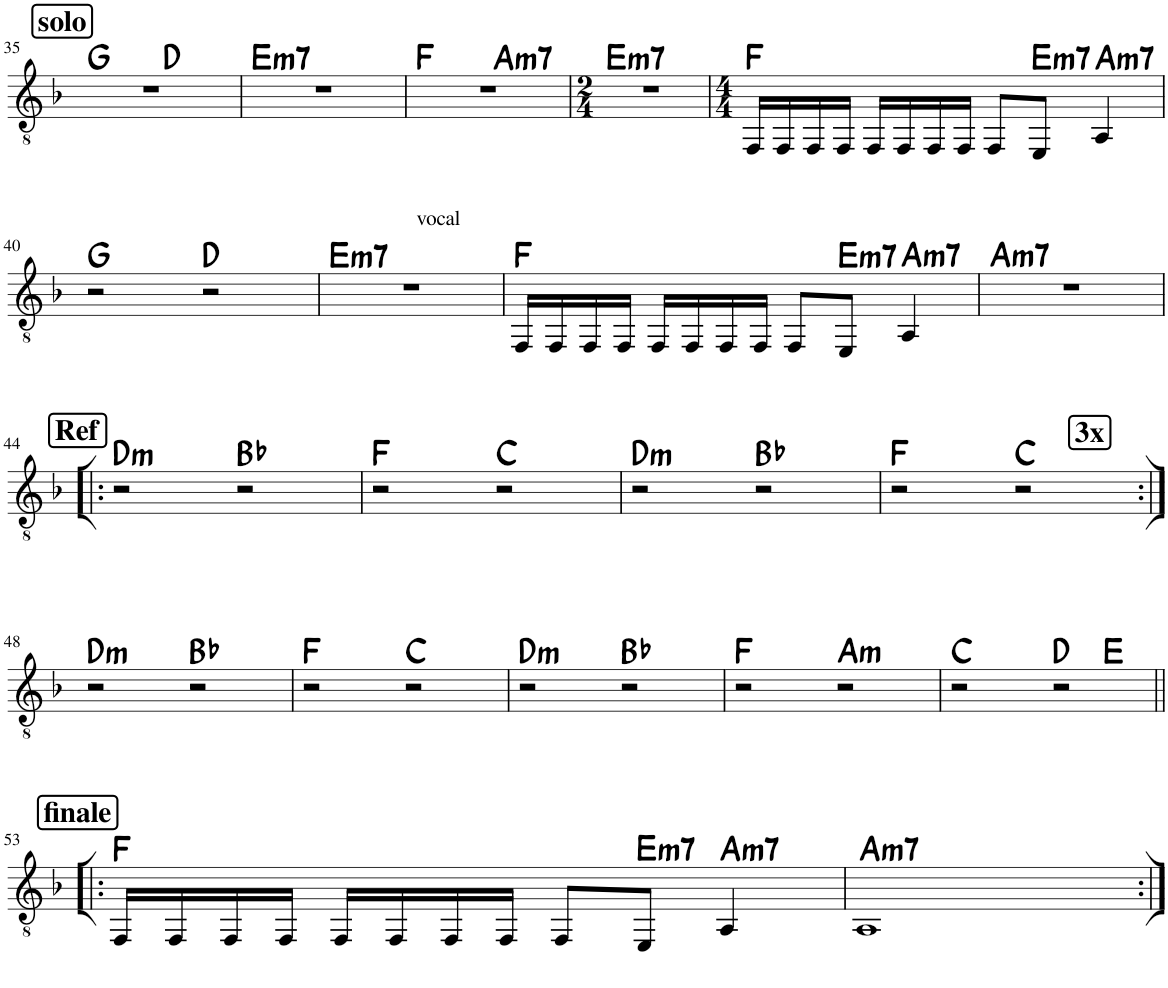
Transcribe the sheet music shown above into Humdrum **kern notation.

**kern	**harte
*part1	*part1
*staff1	*
*I"Classical Guitar	*
*I'Guit.	*
!!LO:PB:g=z
*clefGv2	*
*k[b-]	*
*M4/4	*
!!LO:REH:place=s1:a:B:rj:fs=14:t=solo
=35	=35
*^	*
1r	2ryy	G:maj
.	2ryy	D:maj
=36	=36	=36
!	!	!LO:H:kt=m7
*v	*v	*
1r	E:min7
=37	=37
*^	*
1r	2ryy	F:maj
!	!	!LO:H:kt=m7
.	2ryy	A:min7
*v	*v	*
=38	=38
*M2/4	*
*^	*
!	!	!LO:H:kt=m7
*v	*v	*
2r	E:min7
=39	=39
*M4/4	*
16FF/LL	F:maj
16FF/	.
16FF/	.
16FF/JJ	.
16FF/LL	.
16FF/	.
16FF/	.
16FF/JJ	.
8FF/L	.
!	!LO:H:kt=m7
8EE/J	E:min7
!	!LO:H:kt=m7
4AA/	A:min7
!!LO:LB:g=z
=40	=40
2r	G:maj
2r	D:maj
=41	=41
!LO:TX:a:t=vocal	!LO:H:kt=m7
1r	E:min7
=42	=42
16FF/LL	F:maj
16FF/	.
16FF/	.
16FF/JJ	.
16FF/LL	.
16FF/	.
16FF/	.
16FF/JJ	.
8FF/L	.
!	!LO:H:kt=m7
8EE/J	E:min7
!	!LO:H:kt=m7
4AA/	A:min7
=43	=43
!	!LO:H:kt=m7
1r	A:min7
!!LO:LB:g=z
!!LO:REH:place=s1:a:B:rj:fs=14:t=Ref
=44!|:	=44!|:
!	!LO:H:kt=m
2r	D:min
2r	Bb:maj
=45	=45
2r	F:maj
2r	C:maj
=46	=46
!	!LO:H:kt=m
2r	D:min
2r	Bb:maj
!!LO:REH:place=s1:a:B:rj:fs=14:t=3x:qo=2
=47	=47
2r	F:maj
2r	C:maj
!!LO:LB:g=z
=48:|!	=48:|!
!	!LO:H:kt=m
2r	D:min
2r	Bb:maj
=49	=49
2r	F:maj
2r	C:maj
=50	=50
!	!LO:H:kt=m
2r	D:min
2r	Bb:maj
=51	=51
2r	F:maj
!	!LO:H:kt=m
2r	A:min
=52	=52
*^	*
2r	2.ryy	C:maj
2r	.	D:maj
.	4ryy	E:maj
*v	*v	*
!!LO:LB:g=z
!!LO:REH:place=s1:a:B:rj:fs=14:t=finale
=53!|:	=53!|:
16FF/LL	F:maj
16FF/	.
16FF/	.
16FF/JJ	.
16FF/LL	.
16FF/	.
16FF/	.
16FF/JJ	.
8FF/L	.
!	!LO:H:kt=m7
8EE/J	E:min7
!	!LO:H:kt=m7
4AA/	A:min7
=54	=54
!	!LO:H:kt=m7
1AA	A:min7
=:|!	=:|!
*-	*-
